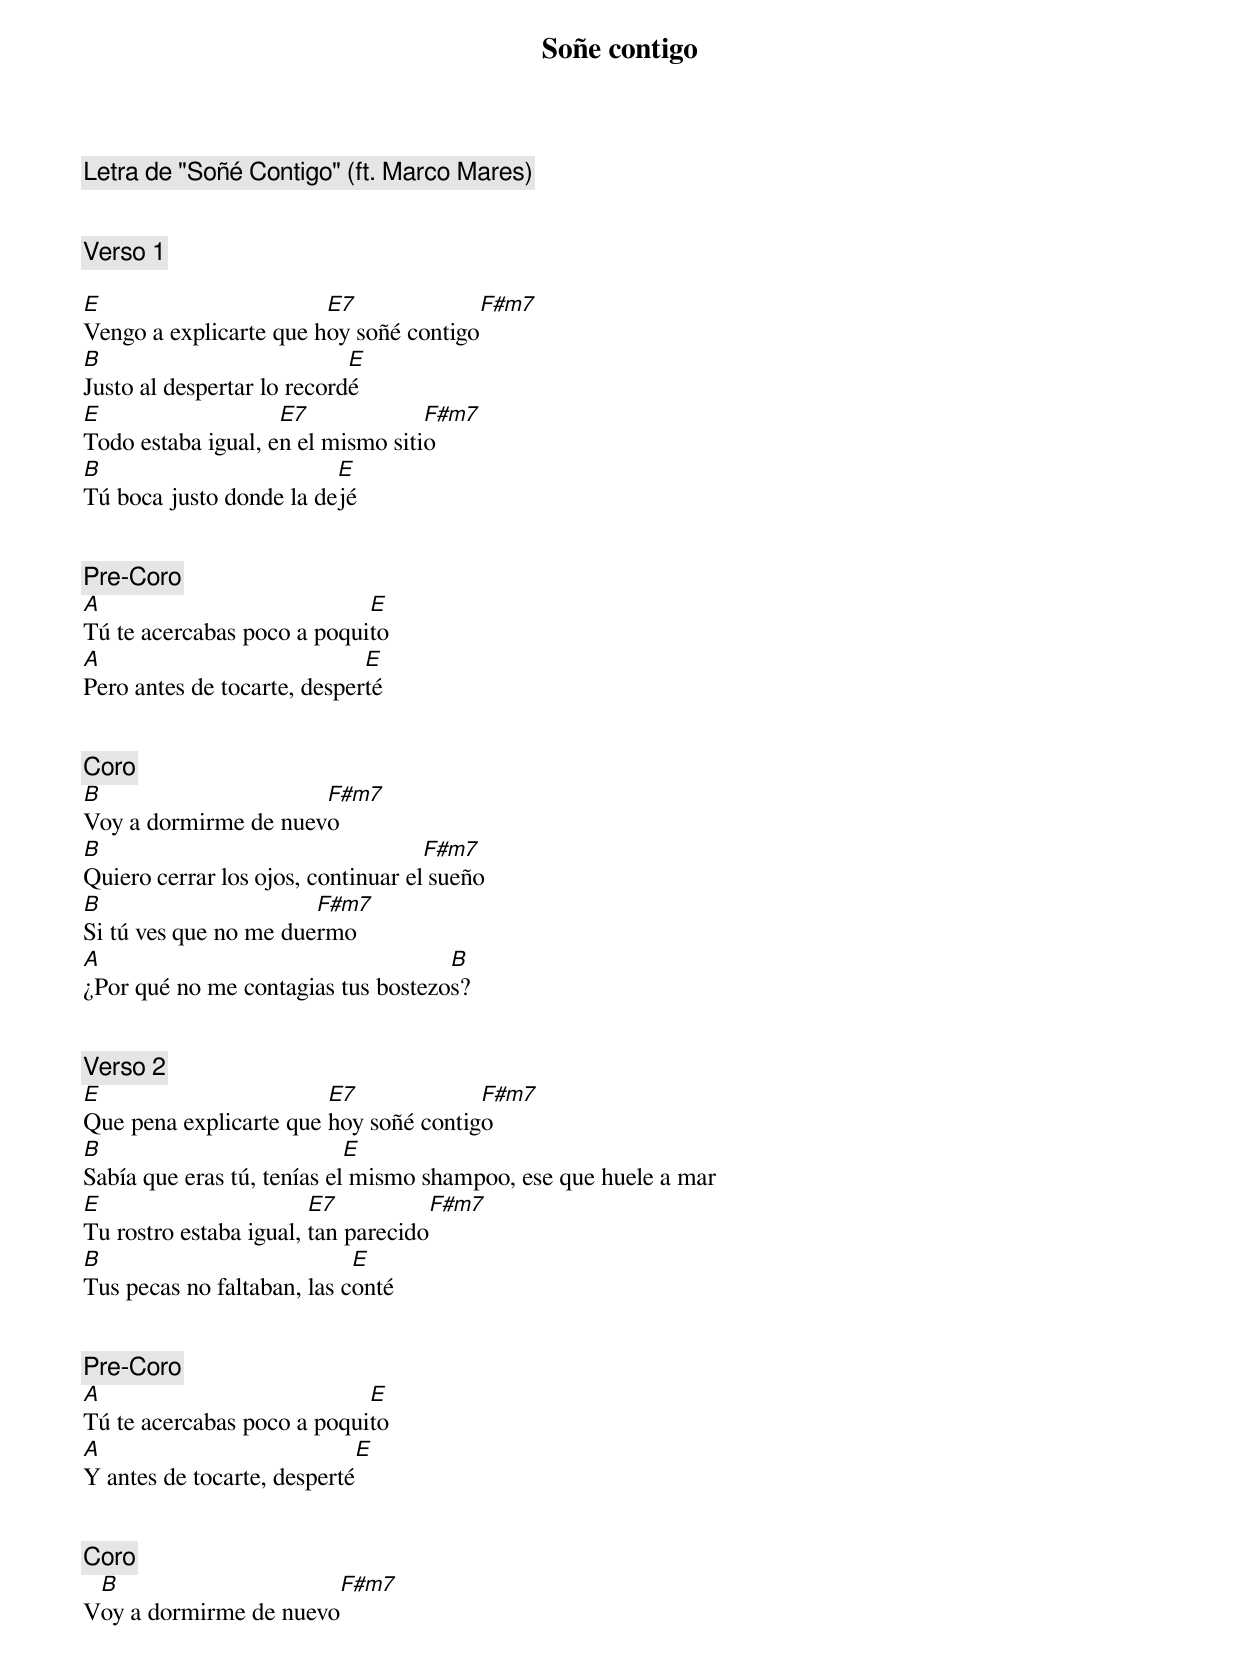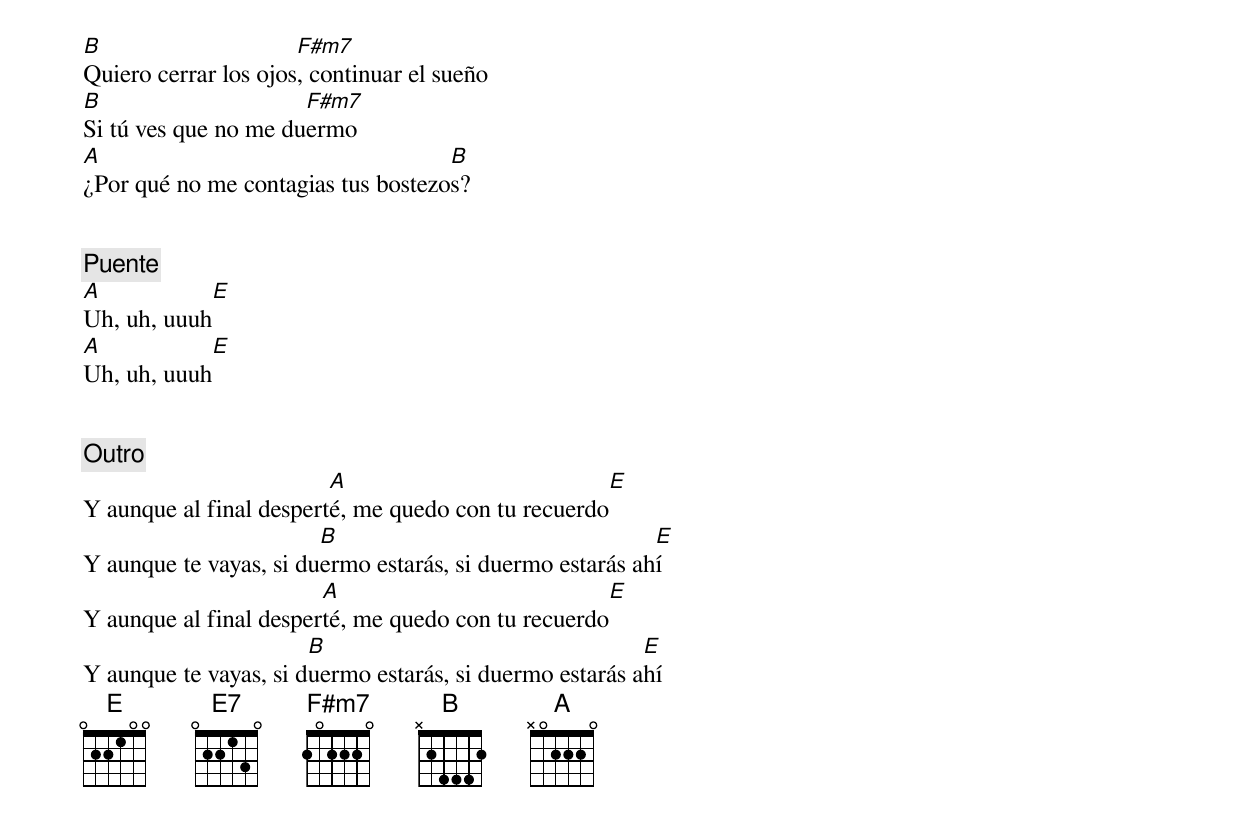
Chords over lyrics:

Soñe contigo

[Letra de "Soñé Contigo" (ft. Marco Mares)]


[Verso 1]

E                       E7             F#m7
Vengo a explicarte que hoy soñé contigo
B                           E
Justo al despertar lo recordé
E                   E7             F#m7
Todo estaba igual, en el mismo sitio
B                        E
Tú boca justo donde la dejé


[Pre-Coro]
A                           E
Tú te acercabas poco a poquito
A                            E
Pero antes de tocarte, desperté


[Coro]
B                     F#m7
Voy a dormirme de nuevo
B                                   F#m7
Quiero cerrar los ojos, continuar el sueño
B                      F#m7
Si tú ves que no me duermo
A                                   B
¿Por qué no me contagias tus bostezos?


[Verso 2]
E                       E7             F#m7
Que pena explicarte que hoy soñé contigo
B                           E
Sabía que eras tú, tenías el mismo shampoo, ese que huele a mar
E                       E7             F#m7
Tu rostro estaba igual, tan parecido
B                           E
Tus pecas no faltaban, las conté


[Pre-Coro]
A                           E
Tú te acercabas poco a poquito
A                           E
Y antes de tocarte, desperté


[Coro]
 B                     F#m7
Voy a dormirme de nuevo
B                     F#m7
Quiero cerrar los ojos, continuar el sueño
B                     F#m7
Si tú ves que no me duermo
A                                   B
¿Por qué no me contagias tus bostezos?


[Puente]
A                           E
Uh, uh, uuuh
A                           E
Uh, uh, uuuh


[Outro]
                         A                           E
Y aunque al final desperté, me quedo con tu recuerdo
                        B                                 E
Y aunque te vayas, si duermo estarás, si duermo estarás ahí
                        A                           E
Y aunque al final desperté, me quedo con tu recuerdo
                       B                                 E
Y aunque te vayas, si duermo estarás, si duermo estarás ahí
